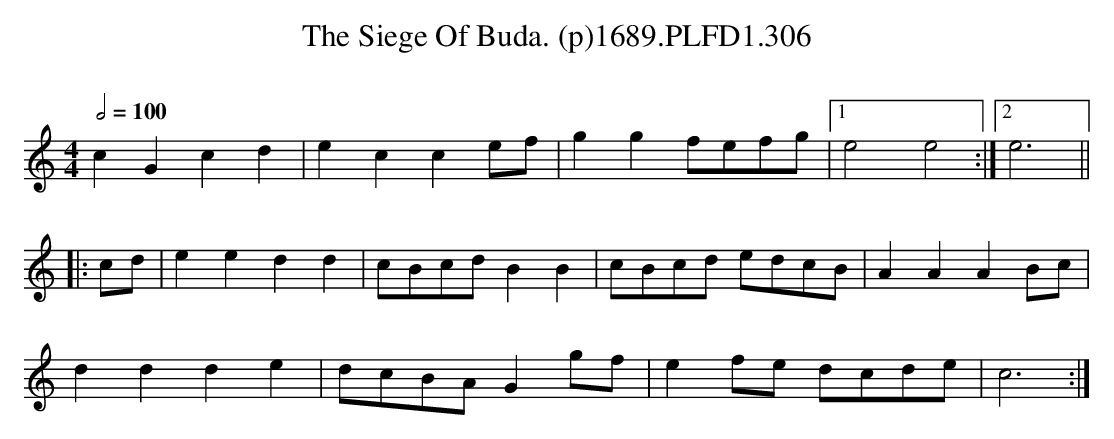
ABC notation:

X:1
T:Siege Of Buda. (p)1689.PLFD1.306, The
M:4/4
L:1/4
Q:1/2=100
O:
K:C
cGcd|ecce/f/|ggf/e/f/g/|1e2e2:|2e3||
|:c/d/|eedd|c/B/c/d/BB|c/B/c/d/ e/d/c/B/|AAAB/c/|
ddde|d/c/B/A/Gg/f/|ef/e/ d/c/d/e/|c3:|
